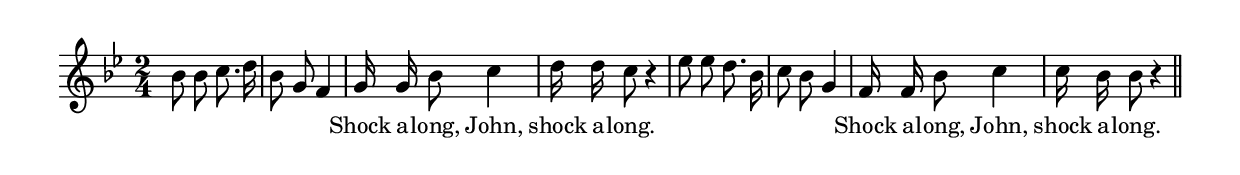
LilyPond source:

% 086.ly - Score sheet for "Shock Along, John"
% Copyright (C) 2007  Marcus Brinkmann <marcus@gnu.org>
%
% This score sheet is free software; you can redistribute it and/or
% modify it under the terms of the Creative Commons Legal Code
% Attribution-ShareALike as published by Creative Commons; either
% version 2.0 of the License, or (at your option) any later version.
%
% This score sheet is distributed in the hope that it will be useful,
% but WITHOUT ANY WARRANTY; without even the implied warranty of
% MERCHANTABILITY or FITNESS FOR A PARTICULAR PURPOSE.  See the
% Creative Commons Legal Code Attribution-ShareALike for more details.
%
% You should have received a copy of the Creative Commons Legal Code
% Attribution-ShareALike along with this score sheet; if not, write to
% Creative Commons, 543 Howard Street, 5th Floor,
% San Francisco, CA 94105-3013  United States

\version "2.10.0"

%\header
%{
%  title = "Shock Along, John"
%  composer = "trad."
%}

melody =
<<
     \context Voice
    {
	\set Staff.midiInstrument = "acoustic grand"
	\override Staff.VerticalAxisGroup #'minimum-Y-extent = #'(0 . 0)
	
	\autoBeamOff

	\time 2/4
	\clef violin
	\key bes \major
	{
	    bes'8 bes' c''8. d''16 | bes'8 g' f'4 | g'16 g' bes'8 c''4 |
	    d''16 d'' c''8 r4 | es''8 es'' d''8. bes'16 | c''8 bes' g'4 |
	    f'16 f' bes'8 c''4 | c''16 bes' bes'8 r4
	    \bar "||"
	}
    }
    \lyricsto "" \new Lyrics
    {
        \override LyricText #'font-size = #0
        \override StanzaNumber #'font-size = #-1

	"" "" "" "" "" "" ""
	Shock a -- long, John, shock a -- long.
	"" "" "" "" "" "" ""
	Shock a -- long, John, shock a -- long.
    }
>>


\score
{
  \new Staff { \melody }

  \layout { indent = 0.0 }
}

\score
{
  \new Staff { \unfoldRepeats \melody }

  
  \midi {
    \context {
      \Score
      tempoWholesPerMinute = #(ly:make-moment 100 4)
      }
    }


}
